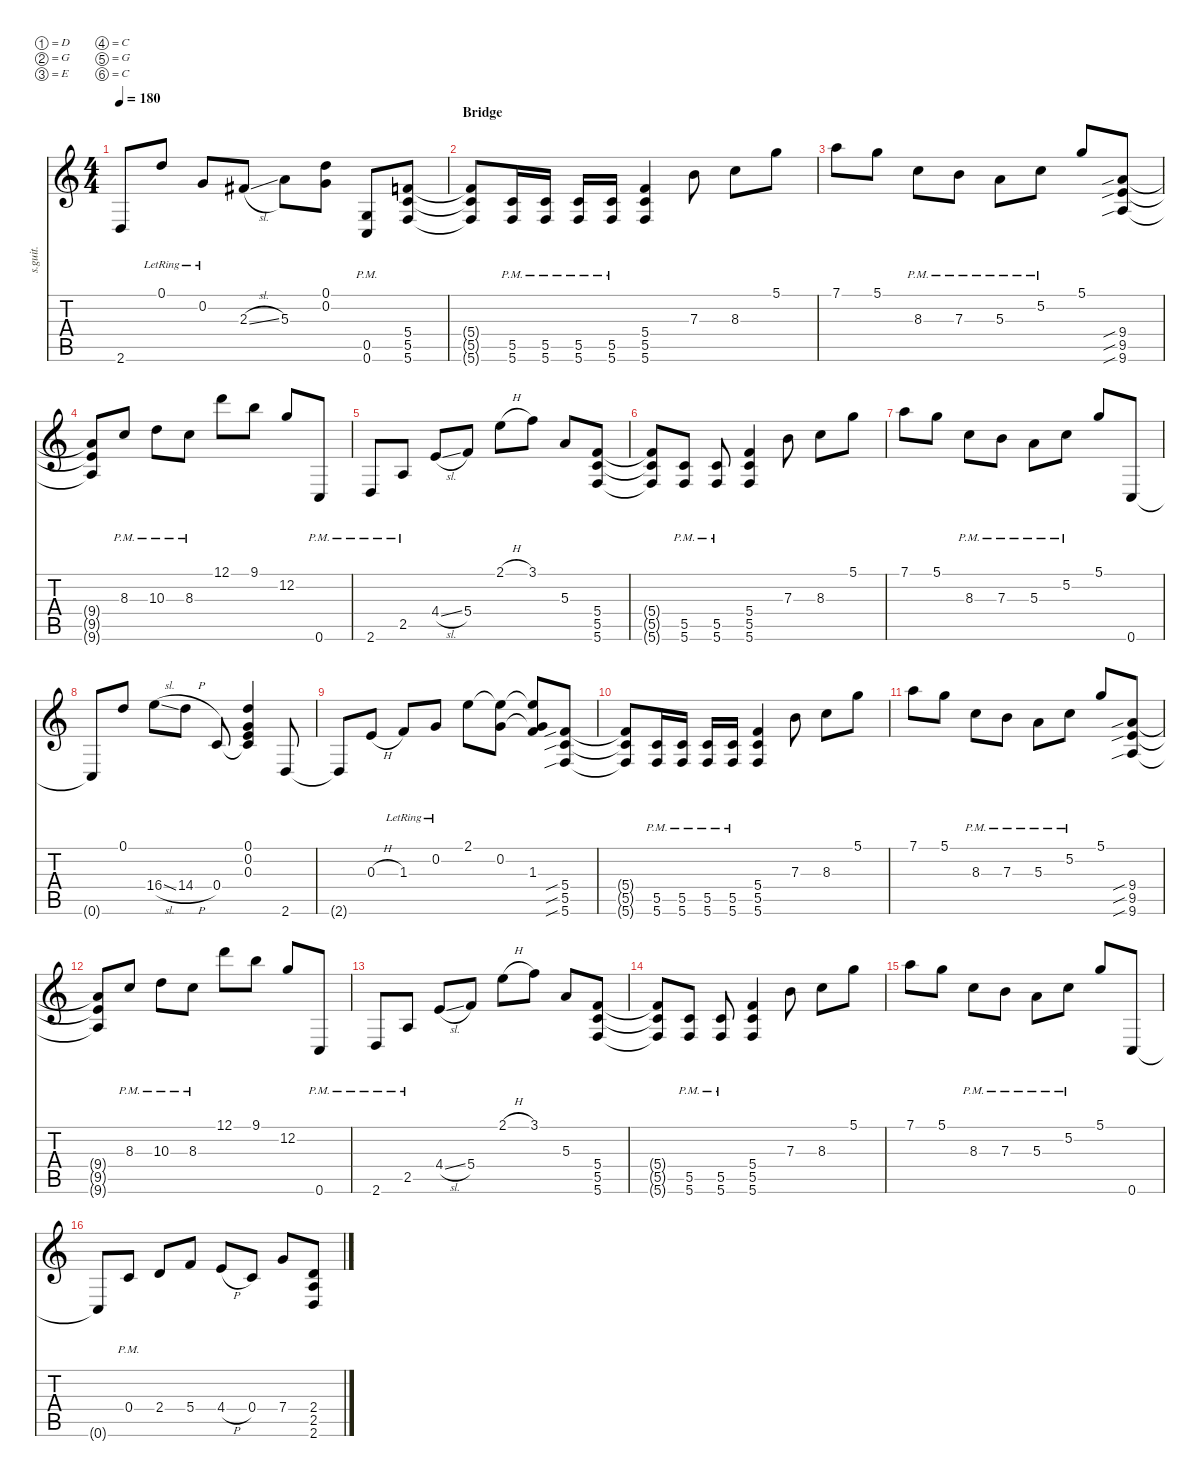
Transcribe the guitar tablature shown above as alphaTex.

\defaultSystemsLayout 4
\hideDynamics
\bracketExtendMode nobrackets
\track ("Rhythm Guitar 2" "s.guit.") {instrument distortionguitar}
\staff {score tabs}
\tuning (D4 G3 E3 C3 G2 C2)
\ts (4 4)
\tempo 180
\clef g2
\ks c
2.6{t}.8{lyrics (0 "") lyrics (1 "") lyrics (2 "") lyrics (3 "") lyrics (4 "") dy f} 0.1{lr}.8{lyrics (0 "") lyrics (1 "") lyrics (2 "") lyrics (3 "") lyrics (4 "") dy mf} 0.2{lr}.8{lyrics (0 "") lyrics (1 "") lyrics (2 "") lyrics (3 "") lyrics (4 "")} 2.3{sl acc #}.8{lyrics (0 "") lyrics (1 "") lyrics (2 "") lyrics (3 "") lyrics (4 "")} 5.3.8{lyrics (0 "") lyrics (1 "") lyrics (2 "") lyrics (3 "") lyrics (4 "")} (0.1 0.2).8{lyrics (0 "") lyrics (1 "") lyrics (2 "") lyrics (3 "") lyrics (4 "")} (0.5{pm} 0.6{pm}).8{lyrics (0 "") lyrics (1 "") lyrics (2 "") lyrics (3 "") lyrics (4 "")} (5.4 5.5 5.6).8{lyrics (0 "") lyrics (1 "") lyrics (2 "") lyrics (3 "") lyrics (4 "")} |
\section ("" "Bridge")
(5.4{t} 5.5{t} 5.6{t}).8{lyrics (0 "") lyrics (1 "") lyrics (2 "") lyrics (3 "") lyrics (4 "")} (5.5{pm} 5.6{pm}).16{lyrics (0 "") lyrics (1 "") lyrics (2 "") lyrics (3 "") lyrics (4 "")} (5.5{pm} 5.6{pm}).16{lyrics (0 "") lyrics (1 "") lyrics (2 "") lyrics (3 "") lyrics (4 "")} (5.5{pm} 5.6{pm}).16{lyrics (0 "") lyrics (1 "") lyrics (2 "") lyrics (3 "") lyrics (4 "")} (5.5{pm} 5.6{pm}).16{lyrics (0 "") lyrics (1 "") lyrics (2 "") lyrics (3 "") lyrics (4 "")} (5.4 5.5 5.6).4{lyrics (0 "") lyrics (1 "") lyrics (2 "") lyrics (3 "") lyrics (4 "")} 7.3.8{lyrics (0 "") lyrics (1 "") lyrics (2 "") lyrics (3 "") lyrics (4 "")} 8.3.8{lyrics (0 "") lyrics (1 "") lyrics (2 "") lyrics (3 "") lyrics (4 "")} 5.1.8{lyrics (0 "") lyrics (1 "") lyrics (2 "") lyrics (3 "") lyrics (4 "")} |
7.1.8{lyrics (0 "") lyrics (1 "") lyrics (2 "") lyrics (3 "") lyrics (4 "")} 5.1.8{lyrics (0 "") lyrics (1 "") lyrics (2 "") lyrics (3 "") lyrics (4 "")} 8.3{pm}.8{lyrics (0 "") lyrics (1 "") lyrics (2 "") lyrics (3 "") lyrics (4 "")} 7.3{pm}.8{lyrics (0 "") lyrics (1 "") lyrics (2 "") lyrics (3 "") lyrics (4 "")} 5.3{pm}.8{lyrics (0 "") lyrics (1 "") lyrics (2 "") lyrics (3 "") lyrics (4 "")} 5.2{pm}.8{lyrics (0 "") lyrics (1 "") lyrics (2 "") lyrics (3 "") lyrics (4 "")} 5.1.8{lyrics (0 "") lyrics (1 "") lyrics (2 "") lyrics (3 "") lyrics (4 "")} (9.4{sib} 9.5{sib} 9.6{sib}).8{lyrics (0 "") lyrics (1 "") lyrics (2 "") lyrics (3 "") lyrics (4 "")} |
(9.4{t} 9.5{t} 9.6{t}).8{lyrics (0 "") lyrics (1 "") lyrics (2 "") lyrics (3 "") lyrics (4 "")} 8.3{pm}.8{lyrics (0 "") lyrics (1 "") lyrics (2 "") lyrics (3 "") lyrics (4 "")} 10.3{pm}.8{lyrics (0 "") lyrics (1 "") lyrics (2 "") lyrics (3 "") lyrics (4 "")} 8.3{pm}.8{lyrics (0 "") lyrics (1 "") lyrics (2 "") lyrics (3 "") lyrics (4 "")} 12.1.8{lyrics (0 "") lyrics (1 "") lyrics (2 "") lyrics (3 "") lyrics (4 "")} 9.1.8{lyrics (0 "") lyrics (1 "") lyrics (2 "") lyrics (3 "") lyrics (4 "")} 12.2.8{lyrics (0 "") lyrics (1 "") lyrics (2 "") lyrics (3 "") lyrics (4 "")} 0.6{pm}.8{lyrics (0 "") lyrics (1 "") lyrics (2 "") lyrics (3 "") lyrics (4 "")} |
2.6{pm}.8{lyrics (0 "") lyrics (1 "") lyrics (2 "") lyrics (3 "") lyrics (4 "")} 2.5{pm}.8{lyrics (0 "") lyrics (1 "") lyrics (2 "") lyrics (3 "") lyrics (4 "")} 4.4{sl}.8{lyrics (0 "") lyrics (1 "") lyrics (2 "") lyrics (3 "") lyrics (4 "")} 5.4.8{lyrics (0 "") lyrics (1 "") lyrics (2 "") lyrics (3 "") lyrics (4 "")} 2.1{h}.8{lyrics (0 "") lyrics (1 "") lyrics (2 "") lyrics (3 "") lyrics (4 "")} 3.1.8{lyrics (0 "") lyrics (1 "") lyrics (2 "") lyrics (3 "") lyrics (4 "")} 5.3.8{lyrics (0 "") lyrics (1 "") lyrics (2 "") lyrics (3 "") lyrics (4 "")} (5.4 5.5 5.6).8{lyrics (0 "") lyrics (1 "") lyrics (2 "") lyrics (3 "") lyrics (4 "")} |
(5.4{t} 5.5{t} 5.6{t}).8{lyrics (0 "") lyrics (1 "") lyrics (2 "") lyrics (3 "") lyrics (4 "")} (5.5{pm} 5.6{pm}).8{lyrics (0 "") lyrics (1 "") lyrics (2 "") lyrics (3 "") lyrics (4 "")} (5.5{pm} 5.6{pm}).8{lyrics (0 "") lyrics (1 "") lyrics (2 "") lyrics (3 "") lyrics (4 "")} (5.4 5.5 5.6).4{lyrics (0 "") lyrics (1 "") lyrics (2 "") lyrics (3 "") lyrics (4 "")} 7.3.8{lyrics (0 "") lyrics (1 "") lyrics (2 "") lyrics (3 "") lyrics (4 "")} 8.3.8{lyrics (0 "") lyrics (1 "") lyrics (2 "") lyrics (3 "") lyrics (4 "")} 5.1.8{lyrics (0 "") lyrics (1 "") lyrics (2 "") lyrics (3 "") lyrics (4 "")} |
7.1.8{lyrics (0 "") lyrics (1 "") lyrics (2 "") lyrics (3 "") lyrics (4 "")} 5.1.8{lyrics (0 "") lyrics (1 "") lyrics (2 "") lyrics (3 "") lyrics (4 "")} 8.3{pm}.8{lyrics (0 "") lyrics (1 "") lyrics (2 "") lyrics (3 "") lyrics (4 "")} 7.3{pm}.8{lyrics (0 "") lyrics (1 "") lyrics (2 "") lyrics (3 "") lyrics (4 "")} 5.3{pm}.8{lyrics (0 "") lyrics (1 "") lyrics (2 "") lyrics (3 "") lyrics (4 "")} 5.2{pm}.8{lyrics (0 "") lyrics (1 "") lyrics (2 "") lyrics (3 "") lyrics (4 "")} 5.1.8{lyrics (0 "") lyrics (1 "") lyrics (2 "") lyrics (3 "") lyrics (4 "")} 0.6.8{lyrics (0 "") lyrics (1 "") lyrics (2 "") lyrics (3 "") lyrics (4 "")} |
0.6{t}.8{lyrics (0 "") lyrics (1 "") lyrics (2 "") lyrics (3 "") lyrics (4 "")} 0.1.8{lyrics (0 "") lyrics (1 "") lyrics (2 "") lyrics (3 "") lyrics (4 "")} 16.4{sl}.8{lyrics (0 "") lyrics (1 "") lyrics (2 "") lyrics (3 "") lyrics (4 "")} 14.4{h}.8{lyrics (0 "") lyrics (1 "") lyrics (2 "") lyrics (3 "") lyrics (4 "")} 0.4.8{lyrics (0 "") lyrics (1 "") lyrics (2 "") lyrics (3 "") lyrics (4 "")} (0.1 0.2 0.3 0.4{t}).4{lyrics (0 "") lyrics (1 "") lyrics (2 "") lyrics (3 "") lyrics (4 "")} 2.6.8{lyrics (0 "") lyrics (1 "") lyrics (2 "") lyrics (3 "") lyrics (4 "")} |
2.6{t}.8{lyrics (0 "") lyrics (1 "") lyrics (2 "") lyrics (3 "") lyrics (4 "")} 0.3{h}.8{lyrics (0 "") lyrics (1 "") lyrics (2 "") lyrics (3 "") lyrics (4 "")} 1.3{lr}.8{lyrics (0 "") lyrics (1 "") lyrics (2 "") lyrics (3 "") lyrics (4 "")} 0.2{lr}.8{lyrics (0 "") lyrics (1 "") lyrics (2 "") lyrics (3 "") lyrics (4 "")} 2.1.8{lyrics (0 "") lyrics (1 "") lyrics (2 "") lyrics (3 "") lyrics (4 "")} (0.2 2.1{t}).8{lyrics (0 "") lyrics (1 "") lyrics (2 "") lyrics (3 "") lyrics (4 "")} (2.1{t} 0.2{t} 1.3).8{lyrics (0 "") lyrics (1 "") lyrics (2 "") lyrics (3 "") lyrics (4 "") dy f} (5.4{sib} 5.5{sib} 5.6{sib}).8{lyrics (0 "") lyrics (1 "") lyrics (2 "") lyrics (3 "") lyrics (4 "") dy mf} |
(5.4{t} 5.5{t} 5.6{t}).8{lyrics (0 "") lyrics (1 "") lyrics (2 "") lyrics (3 "") lyrics (4 "")} (5.5{pm} 5.6{pm}).16{lyrics (0 "") lyrics (1 "") lyrics (2 "") lyrics (3 "") lyrics (4 "")} (5.5{pm} 5.6{pm}).16{lyrics (0 "") lyrics (1 "") lyrics (2 "") lyrics (3 "") lyrics (4 "")} (5.5{pm} 5.6{pm}).16{lyrics (0 "") lyrics (1 "") lyrics (2 "") lyrics (3 "") lyrics (4 "")} (5.5{pm} 5.6{pm}).16{lyrics (0 "") lyrics (1 "") lyrics (2 "") lyrics (3 "") lyrics (4 "")} (5.4 5.5 5.6).4{lyrics (0 "") lyrics (1 "") lyrics (2 "") lyrics (3 "") lyrics (4 "")} 7.3.8{lyrics (0 "") lyrics (1 "") lyrics (2 "") lyrics (3 "") lyrics (4 "")} 8.3.8{lyrics (0 "") lyrics (1 "") lyrics (2 "") lyrics (3 "") lyrics (4 "")} 5.1.8{lyrics (0 "") lyrics (1 "") lyrics (2 "") lyrics (3 "") lyrics (4 "")} |
7.1.8{lyrics (0 "") lyrics (1 "") lyrics (2 "") lyrics (3 "") lyrics (4 "")} 5.1.8{lyrics (0 "") lyrics (1 "") lyrics (2 "") lyrics (3 "") lyrics (4 "")} 8.3{pm}.8{lyrics (0 "") lyrics (1 "") lyrics (2 "") lyrics (3 "") lyrics (4 "")} 7.3{pm}.8{lyrics (0 "") lyrics (1 "") lyrics (2 "") lyrics (3 "") lyrics (4 "")} 5.3{pm}.8{lyrics (0 "") lyrics (1 "") lyrics (2 "") lyrics (3 "") lyrics (4 "")} 5.2{pm}.8{lyrics (0 "") lyrics (1 "") lyrics (2 "") lyrics (3 "") lyrics (4 "")} 5.1.8{lyrics (0 "") lyrics (1 "") lyrics (2 "") lyrics (3 "") lyrics (4 "")} (9.4{sib} 9.5{sib} 9.6{sib}).8{lyrics (0 "") lyrics (1 "") lyrics (2 "") lyrics (3 "") lyrics (4 "")} |
(9.4{t} 9.5{t} 9.6{t}).8{lyrics (0 "") lyrics (1 "") lyrics (2 "") lyrics (3 "") lyrics (4 "")} 8.3{pm}.8{lyrics (0 "") lyrics (1 "") lyrics (2 "") lyrics (3 "") lyrics (4 "")} 10.3{pm}.8{lyrics (0 "") lyrics (1 "") lyrics (2 "") lyrics (3 "") lyrics (4 "")} 8.3{pm}.8{lyrics (0 "") lyrics (1 "") lyrics (2 "") lyrics (3 "") lyrics (4 "")} 12.1.8{lyrics (0 "") lyrics (1 "") lyrics (2 "") lyrics (3 "") lyrics (4 "")} 9.1.8{lyrics (0 "") lyrics (1 "") lyrics (2 "") lyrics (3 "") lyrics (4 "")} 12.2.8{lyrics (0 "") lyrics (1 "") lyrics (2 "") lyrics (3 "") lyrics (4 "")} 0.6{pm}.8{lyrics (0 "") lyrics (1 "") lyrics (2 "") lyrics (3 "") lyrics (4 "")} |
2.6{pm}.8{lyrics (0 "") lyrics (1 "") lyrics (2 "") lyrics (3 "") lyrics (4 "")} 2.5{pm}.8{lyrics (0 "") lyrics (1 "") lyrics (2 "") lyrics (3 "") lyrics (4 "")} 4.4{sl}.8{lyrics (0 "") lyrics (1 "") lyrics (2 "") lyrics (3 "") lyrics (4 "")} 5.4.8{lyrics (0 "") lyrics (1 "") lyrics (2 "") lyrics (3 "") lyrics (4 "")} 2.1{h}.8{lyrics (0 "") lyrics (1 "") lyrics (2 "") lyrics (3 "") lyrics (4 "")} 3.1.8{lyrics (0 "") lyrics (1 "") lyrics (2 "") lyrics (3 "") lyrics (4 "")} 5.3.8{lyrics (0 "") lyrics (1 "") lyrics (2 "") lyrics (3 "") lyrics (4 "")} (5.4 5.5 5.6).8{lyrics (0 "") lyrics (1 "") lyrics (2 "") lyrics (3 "") lyrics (4 "")} |
(5.4{t} 5.5{t} 5.6{t}).8{lyrics (0 "") lyrics (1 "") lyrics (2 "") lyrics (3 "") lyrics (4 "")} (5.5{pm} 5.6{pm}).8{lyrics (0 "") lyrics (1 "") lyrics (2 "") lyrics (3 "") lyrics (4 "")} (5.5{pm} 5.6{pm}).8{lyrics (0 "") lyrics (1 "") lyrics (2 "") lyrics (3 "") lyrics (4 "")} (5.4 5.5 5.6).4{lyrics (0 "") lyrics (1 "") lyrics (2 "") lyrics (3 "") lyrics (4 "")} 7.3.8{lyrics (0 "") lyrics (1 "") lyrics (2 "") lyrics (3 "") lyrics (4 "")} 8.3.8{lyrics (0 "") lyrics (1 "") lyrics (2 "") lyrics (3 "") lyrics (4 "")} 5.1.8{lyrics (0 "") lyrics (1 "") lyrics (2 "") lyrics (3 "") lyrics (4 "")} |
7.1.8{lyrics (0 "") lyrics (1 "") lyrics (2 "") lyrics (3 "") lyrics (4 "")} 5.1.8{lyrics (0 "") lyrics (1 "") lyrics (2 "") lyrics (3 "") lyrics (4 "")} 8.3{pm}.8{lyrics (0 "") lyrics (1 "") lyrics (2 "") lyrics (3 "") lyrics (4 "")} 7.3{pm}.8{lyrics (0 "") lyrics (1 "") lyrics (2 "") lyrics (3 "") lyrics (4 "")} 5.3{pm}.8{lyrics (0 "") lyrics (1 "") lyrics (2 "") lyrics (3 "") lyrics (4 "")} 5.2{pm}.8{lyrics (0 "") lyrics (1 "") lyrics (2 "") lyrics (3 "") lyrics (4 "")} 5.1.8{lyrics (0 "") lyrics (1 "") lyrics (2 "") lyrics (3 "") lyrics (4 "")} 0.6.8{lyrics (0 "") lyrics (1 "") lyrics (2 "") lyrics (3 "") lyrics (4 "")} |
0.6{t}.8{lyrics (0 "") lyrics (1 "") lyrics (2 "") lyrics (3 "") lyrics (4 "") dy f} 0.4{pm}.8{lyrics (0 "") lyrics (1 "") lyrics (2 "") lyrics (3 "") lyrics (4 "") dy mf} 2.4.8{lyrics (0 "") lyrics (1 "") lyrics (2 "") lyrics (3 "") lyrics (4 "")} 5.4.8{lyrics (0 "") lyrics (1 "") lyrics (2 "") lyrics (3 "") lyrics (4 "")} 4.4{h}.8{lyrics (0 "") lyrics (1 "") lyrics (2 "") lyrics (3 "") lyrics (4 "")} 0.4.8{lyrics (0 "") lyrics (1 "") lyrics (2 "") lyrics (3 "") lyrics (4 "")} 7.4.8{lyrics (0 "") lyrics (1 "") lyrics (2 "") lyrics (3 "") lyrics (4 "")} (2.4 2.5 2.6).8{lyrics (0 "") lyrics (1 "") lyrics (2 "") lyrics (3 "") lyrics (4 "")}
